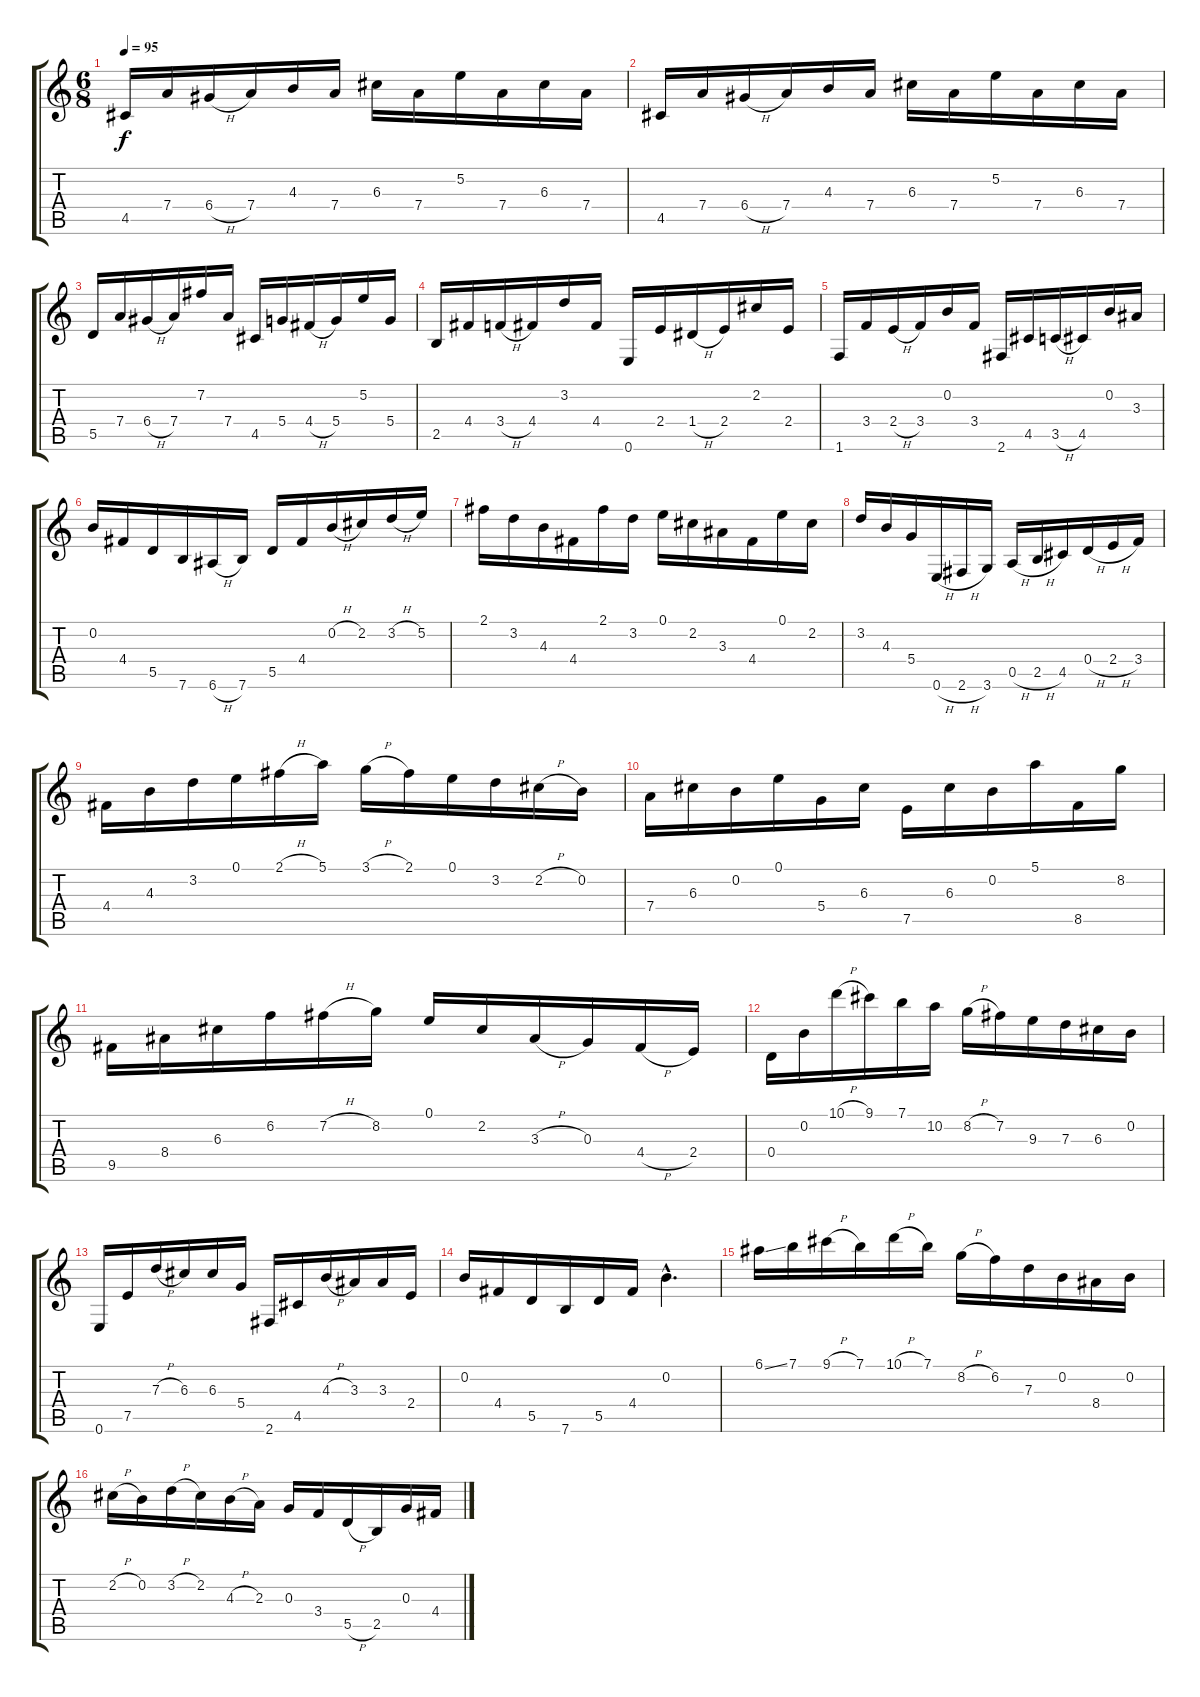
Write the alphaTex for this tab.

\track "" {instrument acousticguitarnylon}
\staff {score tabs}
\tuning (E4 B3 G3 D3 A2 E2) {hide}
\ts (6 8)
\tempo 95
\clef g2
\ks c
4.5.16{dy f} 7.4.16 6.4{h}.16 7.4.16 4.3.16 7.4.16 6.3.16 7.4.16 5.2.16 7.4.16 6.3.16 7.4.16 |
4.5.16 7.4.16 6.4{h}.16 7.4.16 4.3.16 7.4.16 6.3.16 7.4.16 5.2.16 7.4.16 6.3.16 7.4.16 |
5.5.16 7.4.16 6.4{h}.16 7.4.16 7.2.16 7.4.16 4.5.16 5.4.16 4.4{h}.16 5.4.16 5.2.16 5.4.16 |
2.5.16 4.4.16 3.4{h}.16 4.4.16 3.2.16 4.4.16 0.6.16 2.4.16 1.4{h}.16 2.4.16 2.2.16 2.4.16 |
1.6.16 3.4.16 2.4{h}.16 3.4.16 0.2.16 3.4.16 2.6.16 4.5.16 3.5{h}.16 4.5.16 0.2.16 3.3.16 |
0.2.16 4.4.16 5.5.16 7.6.16 6.6{h}.16 7.6.16 5.5.16 4.4.16 0.2{h}.16 2.2.16 3.2{h}.16 5.2.16 |
2.1.16 3.2.16 4.3.16 4.4.16 2.1.16 3.2.16 0.1.16 2.2.16 3.3.16 4.4.16 0.1.16 2.2.16 |
3.2.16 4.3.16 5.4.16 0.6{h}.16 2.6{h}.16 3.6.16 0.5{h}.16 2.5{h}.16 4.5.16 0.4{h}.16 2.4{h}.16 3.4.16 |
4.4.16 4.3.16 3.2.16 0.1.16 2.1{h}.16 5.1.16 3.1{h}.16 2.1.16 0.1.16 3.2.16 2.2{h}.16 0.2.16 |
7.4.16 6.3.16 0.2.16 0.1.16 5.4.16 6.3.16 7.5.16 6.3.16 0.2.16 5.1.16 8.5.16 8.2.16 |
9.5.16 8.4.16 6.3.16 6.2.16 7.2{h}.16 8.2.16 0.1.16 2.2.16 3.3{h}.16 0.3.16 4.4{h}.16 2.4.16 |
0.4.16 0.2.16 10.1{h}.16 9.1.16 7.1.16 10.2.16 8.2{h}.16 7.2.16 9.3.16 7.3.16 6.3.16 0.2.16 |
0.6.16 7.5.16 7.3{h}.16 6.3.16 6.3.16 5.4.16 2.6.16 4.5.16 4.3{h}.16 3.3.16 3.3.16 2.4.16 |
0.2.16 4.4.16 5.5.16 7.6.16 5.5.16 4.4.16 0.2{hac}.4{d} |
6.1{ss}.16 7.1.16 9.1{h}.16 7.1.16 10.1{h}.16 7.1.16 8.2{h}.16 6.2.16 7.3.16 0.2.16 8.4.16 0.2.16 |
2.2{h}.16 0.2.16 3.2{h}.16 2.2.16 4.3{h}.16 2.3.16 0.3.16 3.4.16 5.5{h}.16 2.5.16 0.3.16 4.4.16
